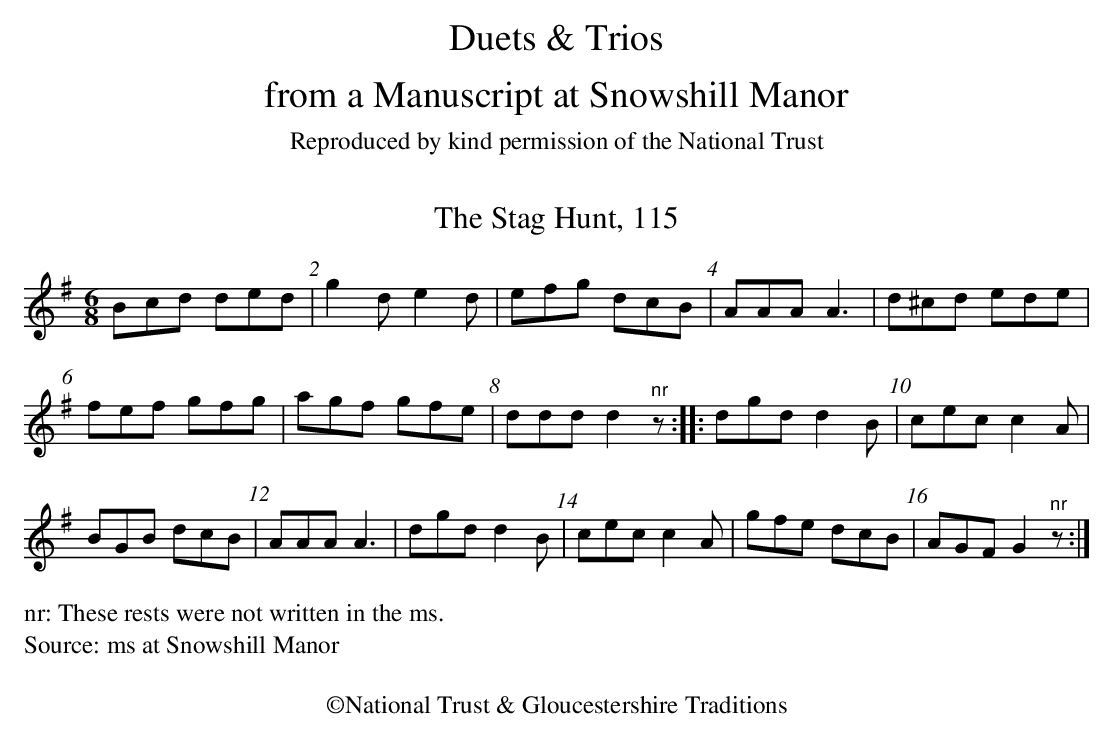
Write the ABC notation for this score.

X:1
T:The Stag Hunt, 115
M:6/8
L:1/8
K:G
Bcd ded|g2d e2d|efg dcB|AAA A3|d^cd ede|
fef gfg|agf gfe|ddd d2"^nr"z:||: dgd d2B|cec c2A|
BGB dcB|AAA A3|dgd d2B|cec c2A|gfe dcB|AGF G2"^nr"z:|
